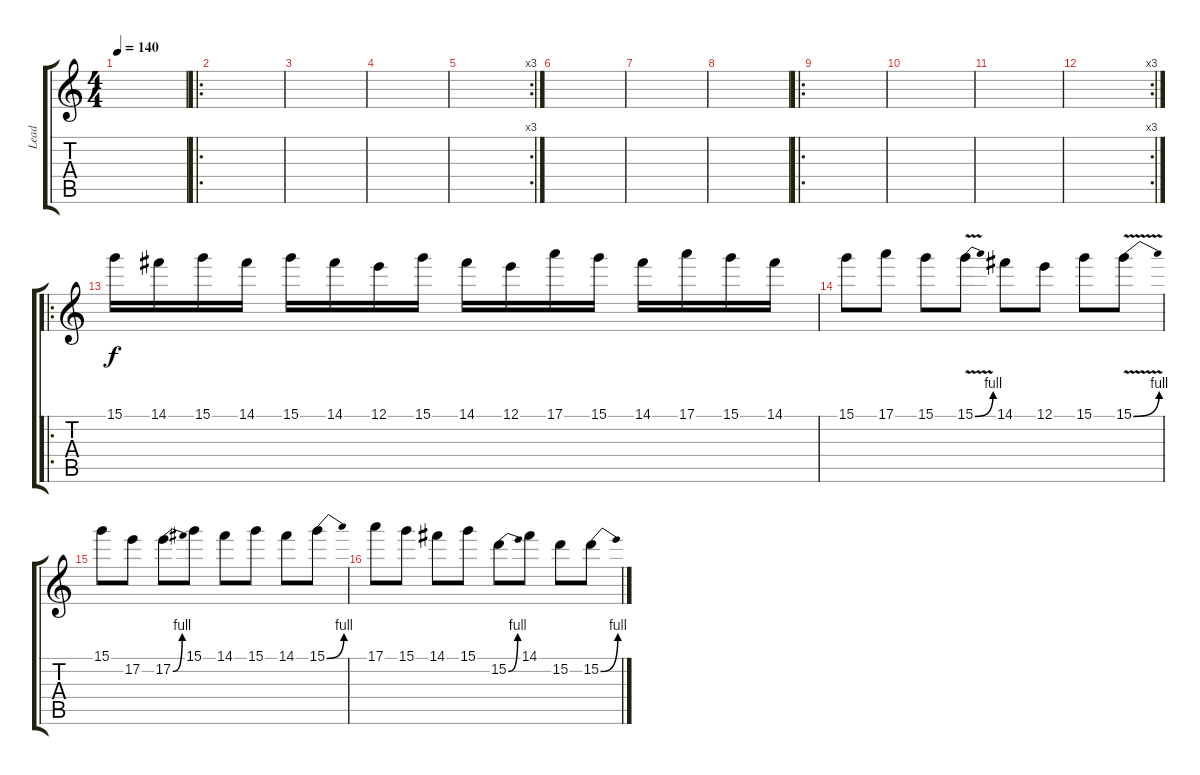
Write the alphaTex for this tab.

\track ("Lead" "Lead") {instrument distortionguitar}
\staff {score tabs}
\tuning (E4 B3 G3 D3 A2 E2) {hide}
\ts (4 4)
\tempo 140
\clef g2
\ks c
|
\ro
|
|
|
\rc 3
|
|
|
|
\ro
|
|
|
\rc 3
|
\ro
15.1.16 14.1.16 15.1.16 14.1.16 15.1.16 14.1.16 12.1.16 15.1.16 14.1.16 12.1.16 17.1.16 15.1.16 14.1.16 17.1.16 15.1.16 14.1.16 |
15.1.8 17.1.8 15.1.8 15.1{be (bend 0 0 60 4) v}.8 14.1.8 12.1.8 15.1.8 15.1{be (bend 0 0 60 4) v}.8 |
15.1.8 17.2.8 17.2{be (bend 0 0 60 4)}.8 15.1.8 14.1.8 15.1.8 14.1.8 15.1{be (bend 0 0 60 4)}.8 |
17.1.8 15.1.8 14.1.8 15.1.8 15.2{be (bend 0 0 60 4)}.8 14.1.8 15.2.8 15.2{be (bend 0 0 60 4)}.8
